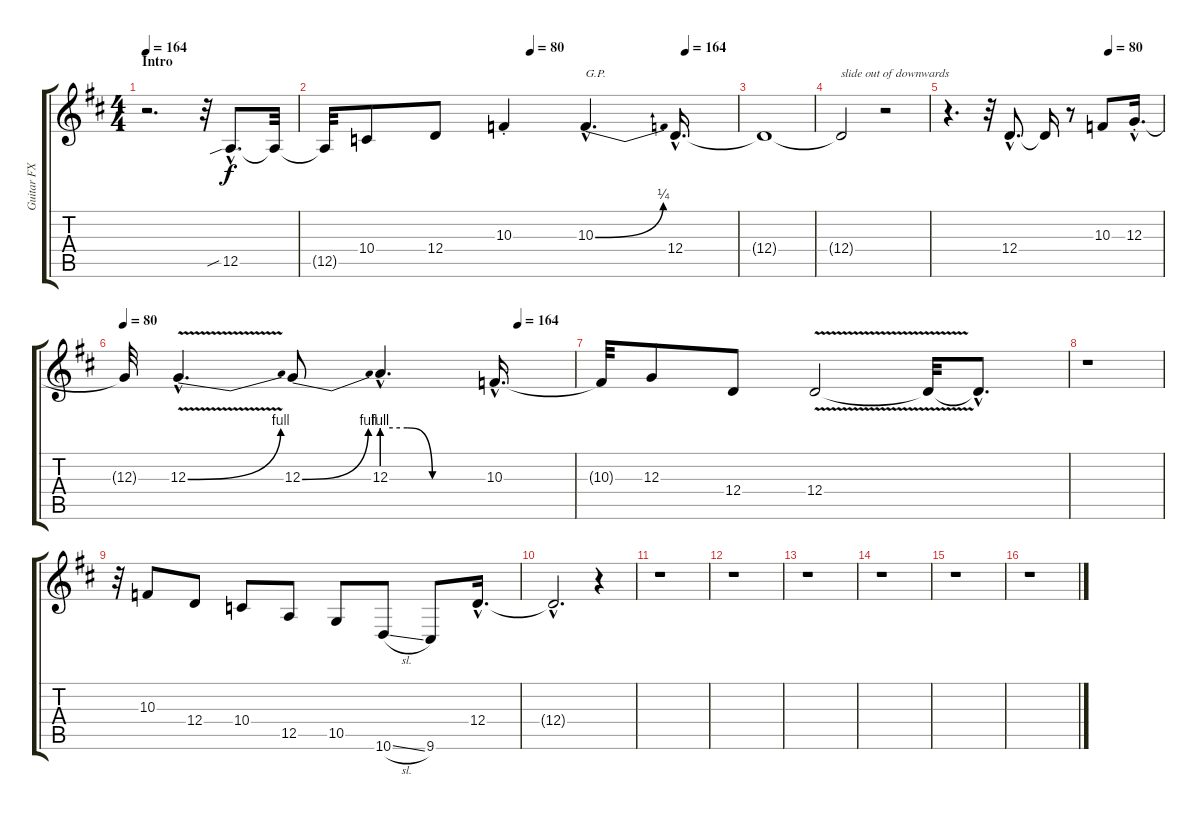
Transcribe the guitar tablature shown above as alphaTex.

\track ("Guitar FX - reverb and delay" "Guitar FX ") {instrument synthstrings2}
\staff {score tabs}
\tuning (E4 B3 G3 D3 A2 E2) {hide}
\ts (4 4)
\section ("" "Intro")
\tempo 164
\clef g2
\ks d
r.2{d dy f volume 13 instrument synthstrings2} r.32 12.5{sib hac}.8{d} 12.5{t}.32 |
\tempo (80 0.5)
\tempo (164 0.875)
12.5{t}.32 10.4.8 12.4.8 10.3{st}.4 10.3{be (bend 0 0 60 1) hac}.4{d txt "G.P."} 12.4{hac}.16{d} |
12.4{t}.1 |
12.4{t}.2{txt "slide out of downwards"} r.2 |
\tempo (80 0.75)
r.4{d} r.32 12.4{hac}.8{d} 12.4{t}.16 r.8 10.3.8 12.3{hac st}.16{d} |
\tempo 80
\tempo (164 0.875)
12.3{t}.32 12.3{be (bend 0 0 60 4) v hac}.4{d} 12.3{be (bend 0 0 60 4)}.8 12.3{be (custom 0 4 15 4 30 0 40 0 60 0) hac}.4{d} 10.3{hac}.16{d} |
10.3{t}.32 12.3.8 12.4.8 12.4{v}.2 12.4{t}.32 12.4{hac t}.8{d} |
r.1 |
r.32 10.3.8{balance 3} 12.4.8 10.4.8 12.5.8 10.5.8 10.6{sl}.8 9.6.8 12.4{hac}.16{d} |
12.4{hac t}.2{d} r.4 |
r.1 |
r.1 |
r.1 |
r.1 |
r.1 |
r.1
